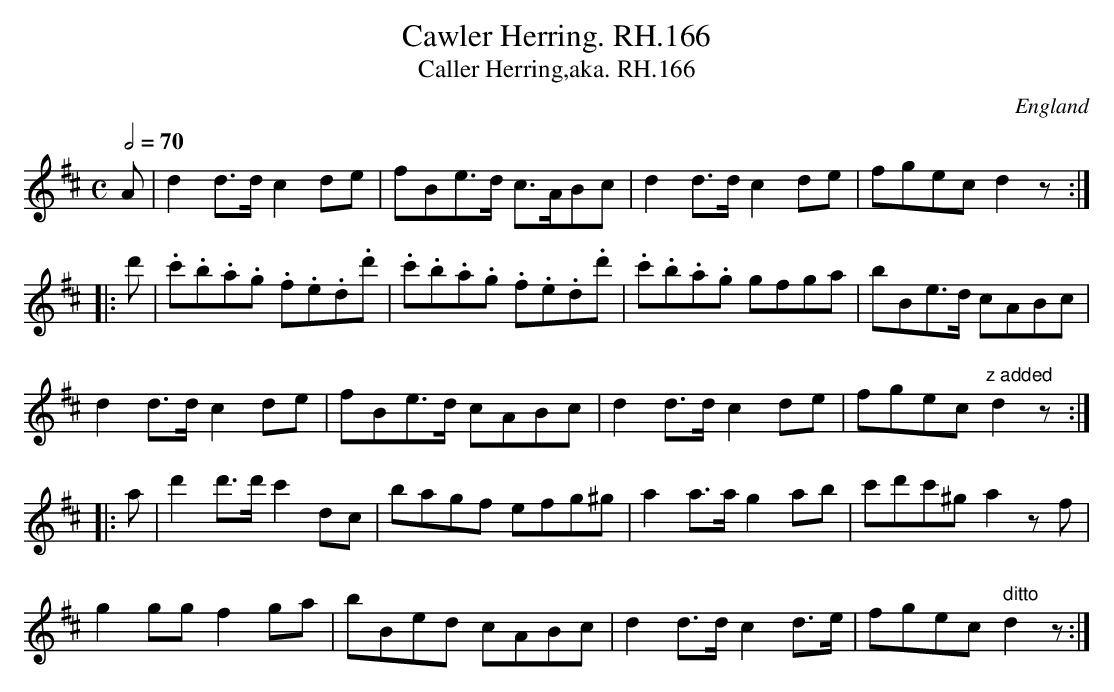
X:1
T:Cawler Herring. RH.166
T:Caller Herring,aka. RH.166
O:England
M:C
L:1/8
Q:2/4=70
notC:by Nathaniel Gow
K:D major
A|d2d>dc2de|fBe>d c>ABc|\
d2d>dc2de|fgecd2z:|!
|:d'|.c'.b.a.g .f.e.d.d'|.c'.b.a.g .f.e.d.d'|\
.c'.b.a.g gfga|bBe>d cABc|!
d2d>dc2de|fBe>d cABc|\
d2d>dc2de|fgec"z added"d2z:|!
|:a|d'2d'>d'c'2dc|bagf efg^g|\
a2a>ag2ab|c'd'c'^ga2zf|!
g2ggf2ga|bBed cABc|\
d2d>dc2d>e|fgec" ditto"d2z:|
